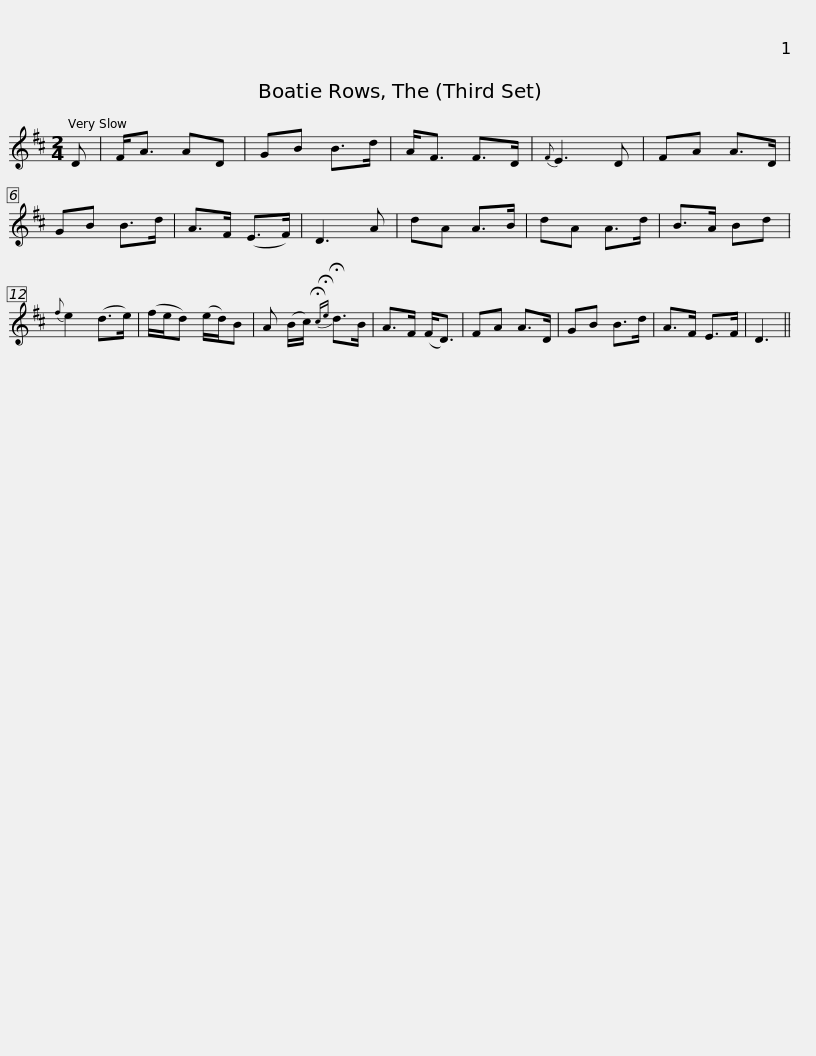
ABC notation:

X:1
L:1/8
M:2/4
I:linebreak $
K:D
V:1 treble
V:1
 D | F<A AD | GB B>d | A<F F>D |{F} E3 D | %5
 FA A>D | GB B>d | A>F (E>F) | D3 A | dA A>B |$ %10
 dA A>d | B>A Bd |{f} e2 (d>e) | (f/e/d) (e/d/)B | A (B/c/){!fermata!c!fermata!e} !fermata!d>B | %15
 A>F (F<D) | FA A>D | GB B>d | A>F E>F |$ D3 || %20
